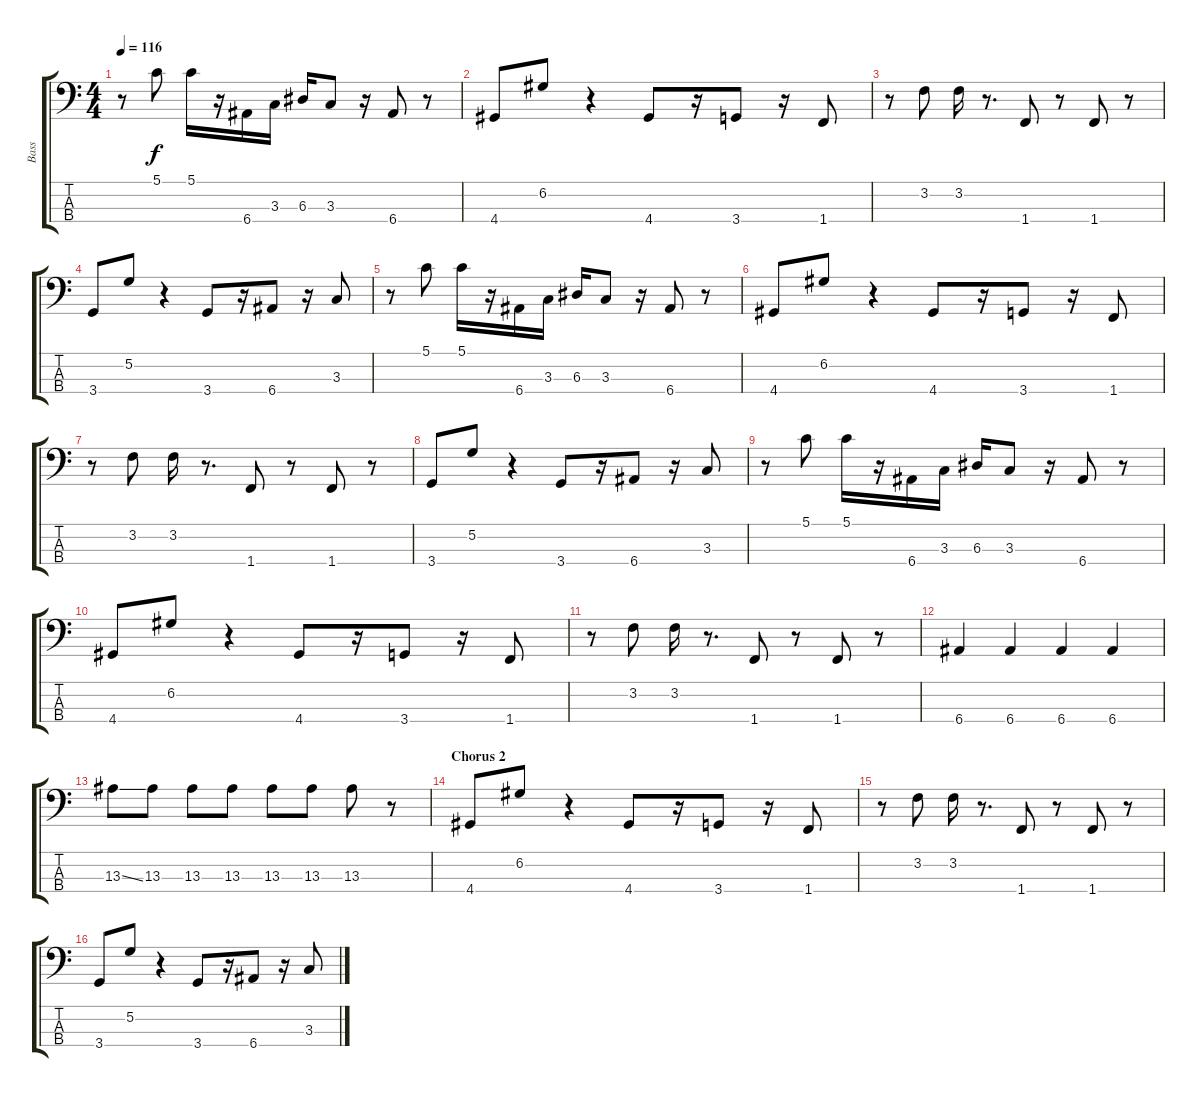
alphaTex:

\track ("Bass" "Bass") {instrument slapbass1}
\staff {score tabs}
\tuning (G2 D2 A1 E1) {hide}
\ts (4 4)
\tempo 116
\clef f4
\ks c
r.8{dy f} 5.1.8 5.1.16 r.16 6.4.16 3.3.16 6.3.16 3.3.8 r.16 6.4.8 r.8 |
4.4.8 6.2.8 r.4 4.4.8 r.16 3.4.8 r.16 1.4.8 |
r.8 3.2.8 3.2.16 r.8{d} 1.4.8 r.8 1.4.8 r.8 |
3.4.8 5.2.8 r.4 3.4.8 r.16 6.4.8 r.16 3.3.8 |
r.8 5.1.8 5.1.16 r.16 6.4.16 3.3.16 6.3.16 3.3.8 r.16 6.4.8 r.8 |
4.4.8 6.2.8 r.4 4.4.8 r.16 3.4.8 r.16 1.4.8 |
r.8 3.2.8 3.2.16 r.8{d} 1.4.8 r.8 1.4.8 r.8 |
3.4.8 5.2.8 r.4 3.4.8 r.16 6.4.8 r.16 3.3.8 |
r.8 5.1.8 5.1.16 r.16 6.4.16 3.3.16 6.3.16 3.3.8 r.16 6.4.8 r.8 |
4.4.8 6.2.8 r.4 4.4.8 r.16 3.4.8 r.16 1.4.8 |
r.8 3.2.8 3.2.16 r.8{d} 1.4.8 r.8 1.4.8 r.8 |
6.4.4 6.4.4 6.4.4 6.4.4 |
13.3{ss}.8 13.3.8 13.3.8 13.3.8 13.3.8 13.3.8 13.3.8 r.8 |
\section ("" "Chorus 2")
4.4.8 6.2.8 r.4 4.4.8 r.16 3.4.8 r.16 1.4.8 |
r.8 3.2.8 3.2.16 r.8{d} 1.4.8 r.8 1.4.8 r.8 |
3.4.8 5.2.8 r.4 3.4.8 r.16 6.4.8 r.16 3.3.8
